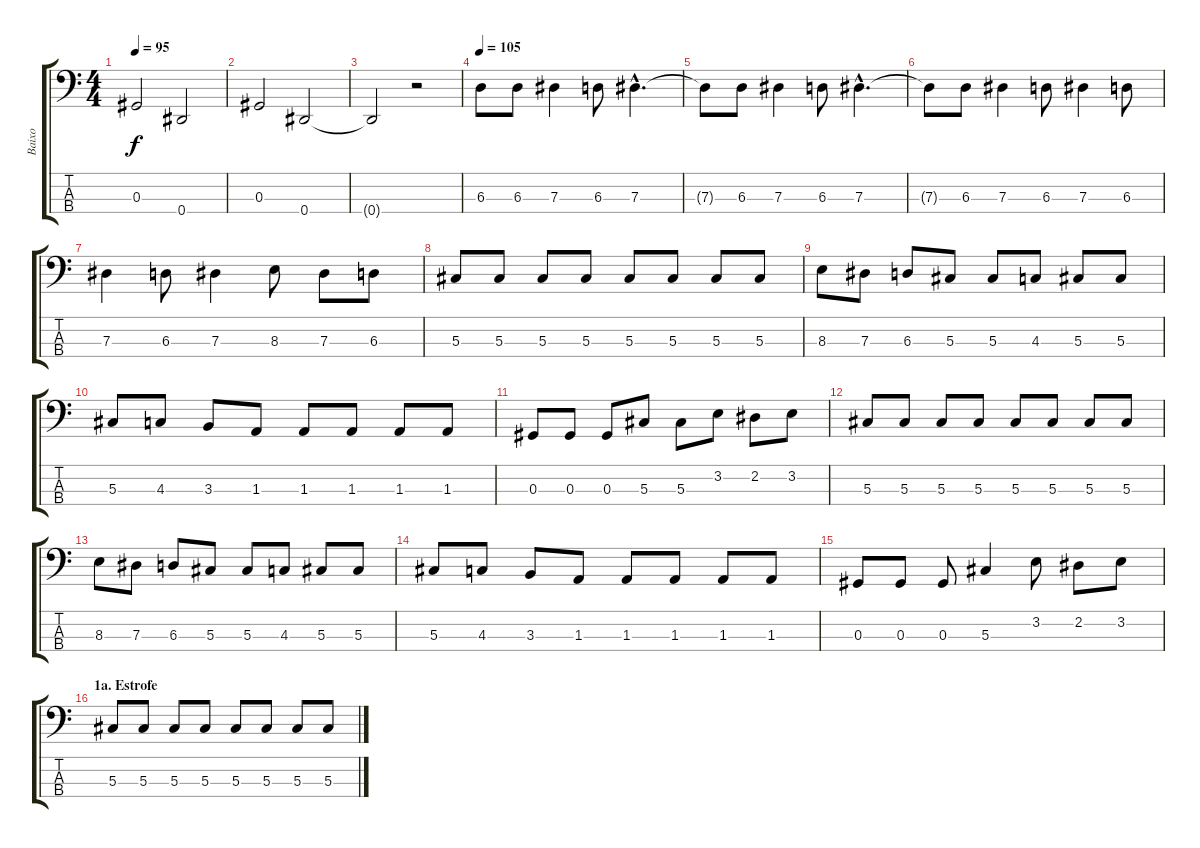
\track ("Baixo" "Baixo") {instrument electricbasspick}
\staff {score tabs}
\tuning (Gb2 Db2 Ab1 Eb1) {hide}
\ts (4 4)
\tempo 95
\clef f4
\ks c
0.3.2{dy f} 0.4.2 |
0.3.2 0.4.2 |
0.4{t}.2 r.2 |
\tempo 105
6.3.8 6.3.8 7.3.4 6.3.8 7.3{hac}.4{d} |
7.3{t}.8 6.3.8 7.3.4 6.3.8 7.3{hac}.4{d} |
7.3{t}.8 6.3.8 7.3.4 6.3.8 7.3.4 6.3.8 |
7.3.4 6.3.8 7.3.4 8.3.8 7.3.8 6.3.8 |
5.3.8 5.3.8 5.3.8 5.3.8 5.3.8 5.3.8 5.3.8 5.3.8 |
8.3.8 7.3.8 6.3.8 5.3.8 5.3.8 4.3.8 5.3.8 5.3.8 |
5.3.8 4.3.8 3.3.8 1.3.8 1.3.8 1.3.8 1.3.8 1.3.8 |
0.3.8 0.3.8 0.3.8 5.3.8 5.3.8 3.2.8 2.2.8 3.2.8 |
5.3.8 5.3.8 5.3.8 5.3.8 5.3.8 5.3.8 5.3.8 5.3.8 |
8.3.8 7.3.8 6.3.8 5.3.8 5.3.8 4.3.8 5.3.8 5.3.8 |
5.3.8 4.3.8 3.3.8 1.3.8 1.3.8 1.3.8 1.3.8 1.3.8 |
0.3.8 0.3.8 0.3.8 5.3.4 3.2.8 2.2.8 3.2.8 |
\section ("" "1a. Estrofe")
5.3.8 5.3.8 5.3.8 5.3.8 5.3.8 5.3.8 5.3.8 5.3.8
